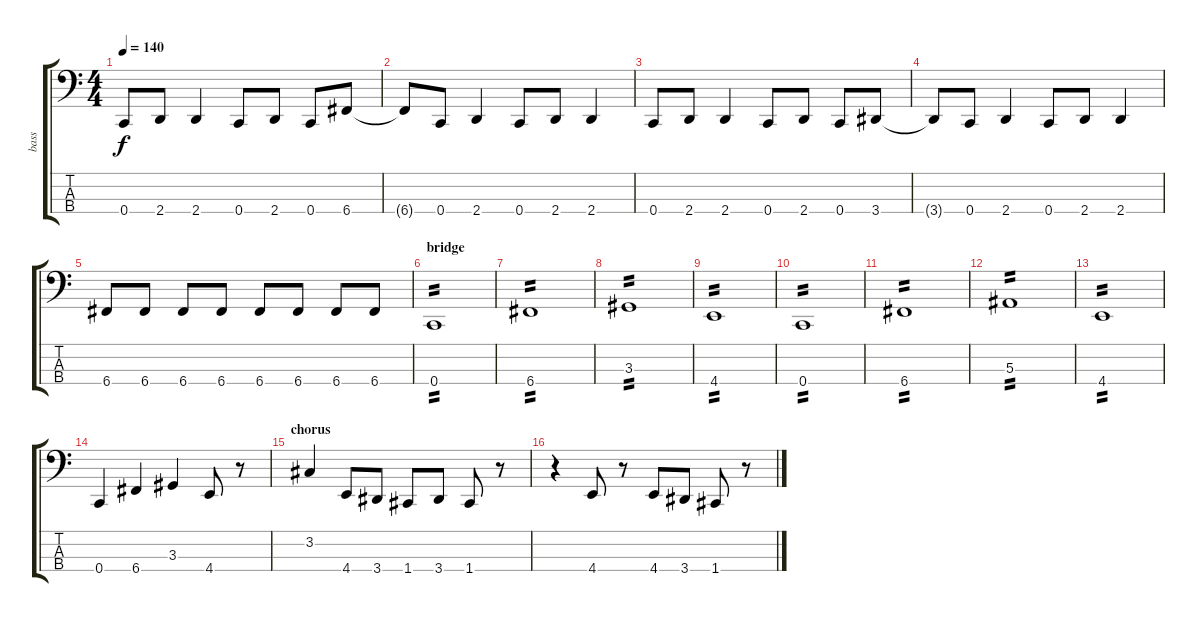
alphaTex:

\track ("bass" "bass") {instrument electricbasspick}
\staff {score tabs}
\tuning (Eb2 Bb1 F1 C1) {hide}
\ts (4 4)
\tempo 140
\clef f4
\ks c
0.4.8{dy f} 2.4.8 2.4.4 0.4.8 2.4.8 0.4.8 6.4.8 |
6.4{t}.8 0.4.8 2.4.4 0.4.8 2.4.8 2.4.4 |
0.4.8 2.4.8 2.4.4 0.4.8 2.4.8 0.4.8 3.4.8 |
3.4{t}.8 0.4.8 2.4.4 0.4.8 2.4.8 2.4.4 |
6.4.8 6.4.8 6.4.8 6.4.8 6.4.8 6.4.8 6.4.8 6.4.8 |
\section ("" "bridge")
0.4.1{tp 2} |
6.4.1{tp 2} |
3.3.1{tp 2} |
4.4.1{tp 2} |
0.4.1{tp 2} |
6.4.1{tp 2} |
5.3.1{tp 2} |
4.4.1{tp 2} |
\section ("" "")
0.4.4 6.4.4 3.3.4 4.4.8 r.8 |
\section ("" "chorus")
3.2.4 4.4.8 3.4.8 1.4.8 3.4.8 1.4.8 r.8 |
r.4 4.4.8 r.8 4.4.8 3.4.8 1.4.8 r.8
